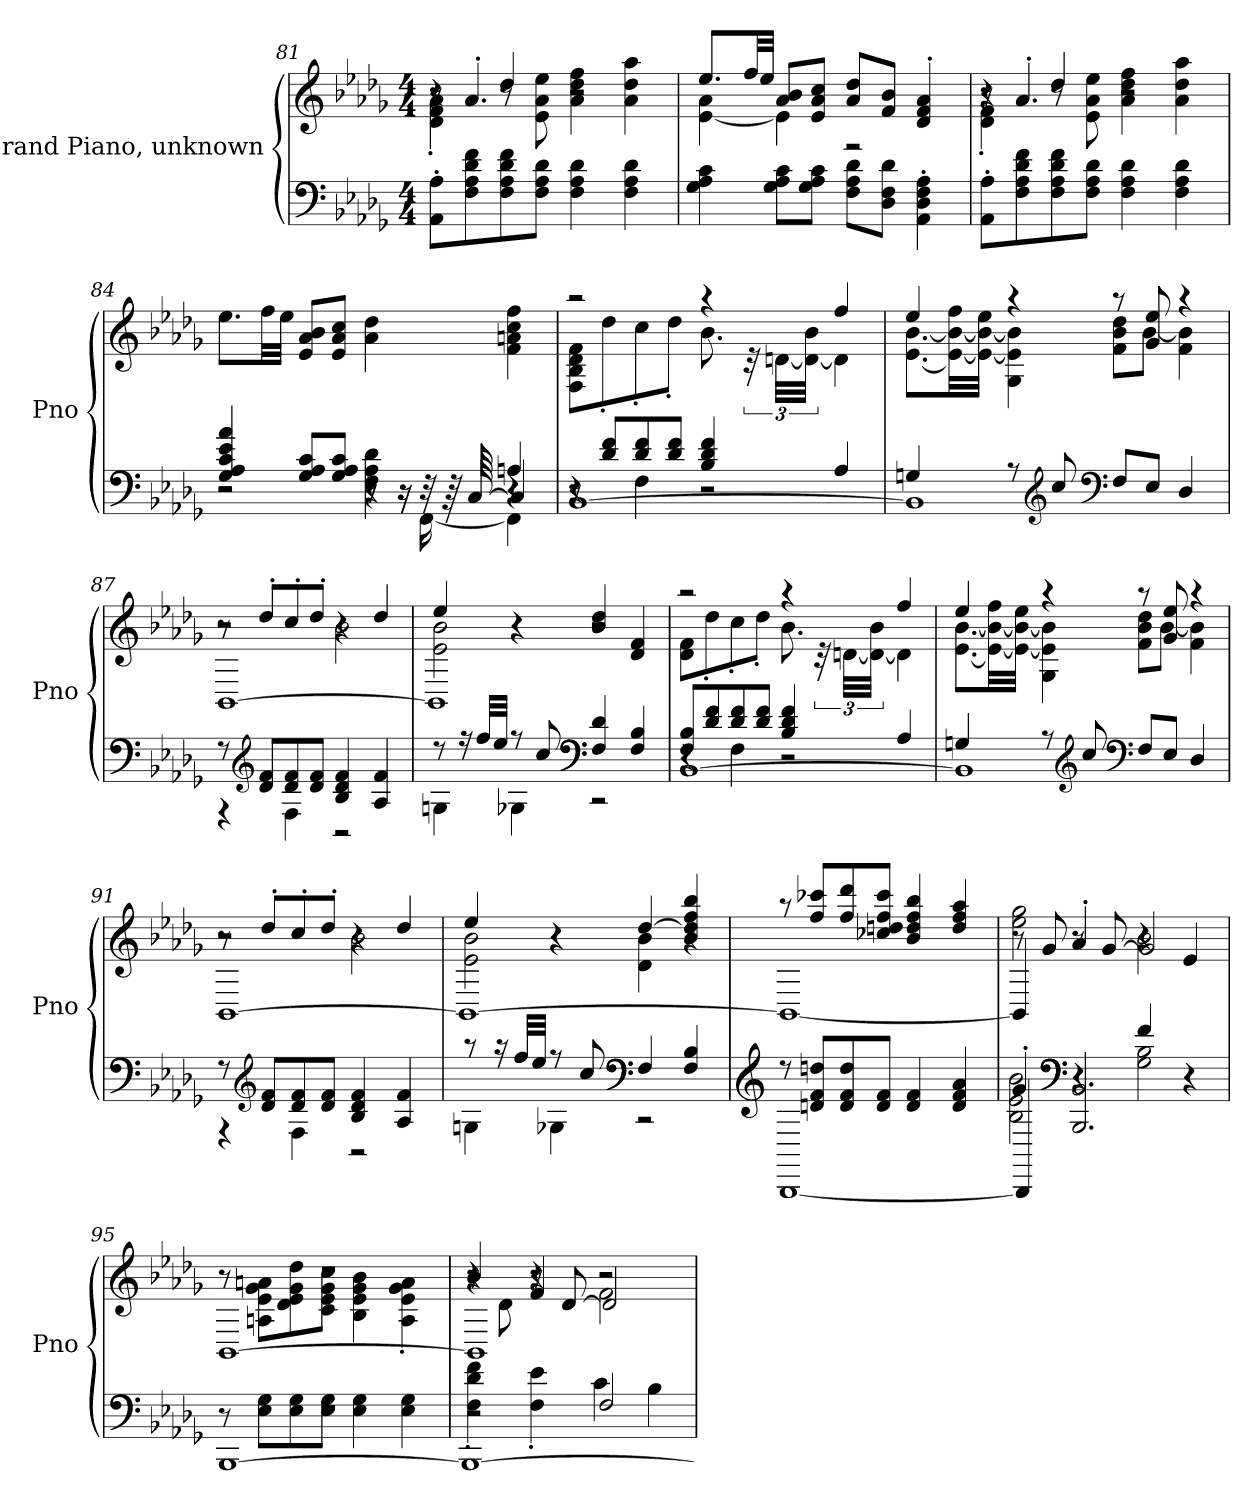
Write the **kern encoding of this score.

**kern	**kern
*part1	*part1
*staff2	*staff1
*I"Grand Piano, unknown	*
*I'Pno	*
*clefF4	*clefG2
*k[b-e-a-d-g-]	*k[b-e-a-d-g-]
*M4/4	*M4/4
=81	=81
*	*^
*	*	*^
8AA-\' 8A-\'L	4r	4d-\' 4f\' 4a-\'	8r
8F\ 8A-\ 8d-\ 8f\	.	.	4.a-'/
8F\ 8A-\ 8d-\ 8f\	4dd-/	8r	.
8F\ 8A-\ 8d-\J	.	8e-\ 8a-\ 8ee-\	.
4F\ 4A-\ 4d-\	2r	4a-\ 4dd-\ 4ff\	2r
4F\ 4A-\ 4d-\	.	4a-\ 4dd-\ 4aa-\	.
*	*	*v	*v
=82	=82	=82
4G-\ 4A-\ 4c\	8.ee-/L	[4e-\ 4a-\
.	32ff/LL	.
.	32ee-/JJJ	.
8G-\ 8A-\ 8c\L	8a-/ 8b-/L	4e-\]
8G-\ 8A-\ 8c\J	8e-/ 8a-/ 8cc/J	.
8F\ 8A-\ 8d-\L	8a-/ 8dd-/L	2r
8D-\ 8F\ 8d-\J	8f/ 8b-/J	.
4AA-\' 4D-\' 4F\' 4A-\'	4d-/' 4f/' 4a-/'	.
!!LO:LB:g=z
=83	=83	=83
*	*	*^
8AA-\' 8A-\'L	4r	4d-\' 4f\'	8r
8F\ 8A-\ 8d-\ 8f\	.	.	4.a-'/
8F\ 8A-\ 8d-\ 8f\	4dd-/	8r	.
8F\ 8A-\ 8d-\J	.	8e-\ 8a-\ 8ee-\	.
4F\ 4A-\ 4d-\	2r	4a-\ 4dd-\ 4ff\	2r
4F\ 4A-\ 4d-\	.	4a-\ 4dd-\ 4aa-\	.
*	*v	*v	*v
=84	=84
*^	*
*	*^	*
*	*	*^	*
4G-/ 4A-/ 4c/ 4e-/ 4a-/	2r	2r	2r	8.ee-\L
.	.	.	.	32ff\LL
.	.	.	.	32ee-\JJJ
8G-/ 8A-/ 8c/L	.	.	.	8e-/ 8a-/ 8b-/L
8G-/ 8A-/ 8c/J	.	.	.	8e-/ 8a-/ 8cc/J
4r	4F\ 4A-\ 4d-\	8r	8r	4a-\ 4dd-\
.	.	16r	16r	.
.	.	32r	[16FF\	.
.	.	64r	.	.
.	.	[64C/	.	.
4An/	4r	4C/]	4FF\]	4f\ 4an\ 4cc\ 4ff\
*	*	*v	*v	*
=85	=85	=85	=85
*	*	*	*^
8r	4r	[1BB-	2r	8F\ 8B-\ 8d-\ 8f\L
8d-/ 8f/L	.	.	.	8dd-'\
8d-/ 8f/	4F\	.	.	8cc'\
8d-/ 8f/J	.	.	.	8dd-'\J
4B-/ 4d-/ 4f/	2r	.	4r	8.b-\
.	.	.	.	48r
.	.	.	.	[48dn\LLL
.	.	.	.	48d\_ 48b-\JJJ
4A-/	.	.	4ff/	4d\]
*	*v	*v	*	*
!!LO:LB:g=z	!!
=86	=86	=86	=86
4Gn/	1BB-]	4ee-/	[8.e-\ [8.b-\L
.	.	.	32e-\_ 32b-\_ 32ff\LL
.	.	.	32e-\_ 32b-\_ 32ee-\JJJ
8r	.	4r	4G-\ 4e-\] 4b-\]
*clefG2	*	*	*
8cc/	.	.	.
*clefF4	*	*	*
8F/L	.	8r	8f\ 8b-\ 8dd-\L
8E-/J	.	8g-/ 8ee-/	[8b-\J
4D-/	.	4r	4f\ 4b-\]
=87	=87	=87	=87
*	*	*	*^
8r	4r	8r	2r	[1BB-
*clefG2	*	*	*	*
8d-/ 8f/L	.	8dd-'/L	.	.
8d-/ 8f/	4F\	8cc'/	.	.
8d-/ 8f/J	.	8dd-'/J	.	.
4B-/ 4d-/ 4f/	2r	4r	2b-\	.
4A-/ 4f/	.	4dd-/	.	.
=88	=88	=88	=88	=88
8r	4Gn\	4ee-/	2e-\ 2b-\	1BB-]
16r	.	.	.	.
32ff/LLL	.	.	.	.
32ee-/JJJ	.	.	.	.
8r	4G-X\	4r	.	.
8cc/	.	.	.	.
*clefF4	*	*	*	*
4F/ 4d-/	2r	4b-/ 4dd-/	2r	.
4F/ 4B-/	.	4d-/ 4f/	.	.
*	*	*	*v	*v
!!LO:PB:g=z
=89	=89	=89	=89
*	*^	*	*
8F/ 8B-/L	4r	[1BB-	2r	8d-\ 8f\L
8d-/ 8f/	.	.	.	8dd-'\
8d-/ 8f/	4F\	.	.	8cc'\
8d-/ 8f/J	.	.	.	8dd-'\J
4B-/ 4d-/ 4f/	2r	.	4r	8.b-\
.	.	.	.	48r
.	.	.	.	[48dn\LLL
.	.	.	.	48d\_ 48b-\JJJ
4A-/	.	.	4ff/	4d\]
*	*v	*v	*	*
=90	=90	=90	=90
4Gn/	1BB-]	4ee-/	[8.e-\ [8.b-\L
.	.	.	32e-\_ 32b-\_ 32ff\LL
.	.	.	32e-\_ 32b-\_ 32ee-\JJJ
8r	.	4r	4G-\ 4e-\] 4b-\]
*clefG2	*	*	*
8cc/	.	.	.
*clefF4	*	*	*
8F/L	.	8r	8f\ 8b-\ 8dd-\L
8E-/J	.	8g-/ 8ee-/	[8b-\J
4D-/	.	4r	4f\ 4b-\]
=91	=91	=91	=91
*	*	*	*^
8r	4r	8r	2r	[1BB-
*clefG2	*	*	*	*
8d-/ 8f/L	.	8dd-'/L	.	.
8d-/ 8f/	4F\	8cc'/	.	.
8d-/ 8f/J	.	8dd-'/J	.	.
4B-/ 4d-/ 4f/	2r	4r	2b-\	.
4A-/ 4f/	.	4dd-/	.	.
!!LO:LB:g=z	!!	!!
=92	=92	=92	=92	=92
8r	4Gn\	4ee-/	2e-\ 2b-\	1BB-_
16r	.	.	.	.
32ff/LLL	.	.	.	.
32ee-/JJJ	.	.	.	.
8r	4G-X\	4r	.	.
8cc/	.	.	.	.
*clefF4	*	*	*	*
4F/	2r	[4dd-/	4d-\ 4b-\	.
4F/ 4B-/	.	4b-/ 4dd-/] 4ff/ 4bb-/	4r	.
*	*	*v	*v	*v
=93	=93	=93
*clefG2	*	*
*	*	*^
8r	[1BBB-	8r	1BB-_
8dn/ 8f/ 8ddn/L	.	8ff/ 8ccc-X/L	.
8d/ 8f/ 8dd/	.	8ff/ 8ddd-/	.
8d/ 8f/J	.	8cc-X/ 8ddn/ 8ff/ 8ccc-/J	.
4d/ 4f/	.	4b-/ 4dd/ 4ff/ 4bb-/	.
4d/ 4f/ 4a-/	.	4dd/ 4ff/ 4aa-/	.
=94	=94	=94	=94
*	*^	*	*^
4g-'/	2B-\ 2e-\ 2b-\	4BBB-/]	8r	2ee-\ 2gg-\	4BB-/]
.	.	.	8g-/	.	.
*clefF4	*	*	*	*	*
4r	.	2.BBB-/ 2.BB-/	4a-'/	.	8r
.	.	.	.	.	[8g-/
4f/	2G-\ 2B-\	.	4r	2b-\	2g-/]
4r	.	.	4e-/	.	.
=95	=95	=95	=95	=95	=95
1r	8r	[1BBB-	1r	8r	[1BB-
.	8E-\ 8G-\L	.	.	8An\ 8e-\ 8g-\ 8an\L	.
.	8E-\ 8G-\	.	.	8d-\ 8e-\ 8g-\ 8dd-\	.
.	8E-\ 8G-\J	.	.	8c\ 8e-\ 8g-\ 8cc\J	.
.	4E-\ 4G-\	.	.	4B-\ 4e-\ 4g-\ 4b-\	.
.	4E-\ 4G-\	.	.	4A\' 4e-\' 4g-\' 4a\'	.
!!LO:LB:g=z
=96	=96	=96	=96	=96	=96
*	*	*	*	*	*^
2r	4F\' 4d-\' 4f\'	1BBB-_	4b-/	8r	4r	1BB-]
.	.	.	.	8d-\	.	.
.	4F\' 4e-\'	.	4f/	4r	8r	.
.	.	.	.	.	[8d-/	.
2F/	4c\	.	2r	2f\	2d-/]	.
.	4B-\	.	.	.	.	.
*v	*v	*v	*	*	*	*
*	*v	*v	*v	*v
=	=
*-	*-
